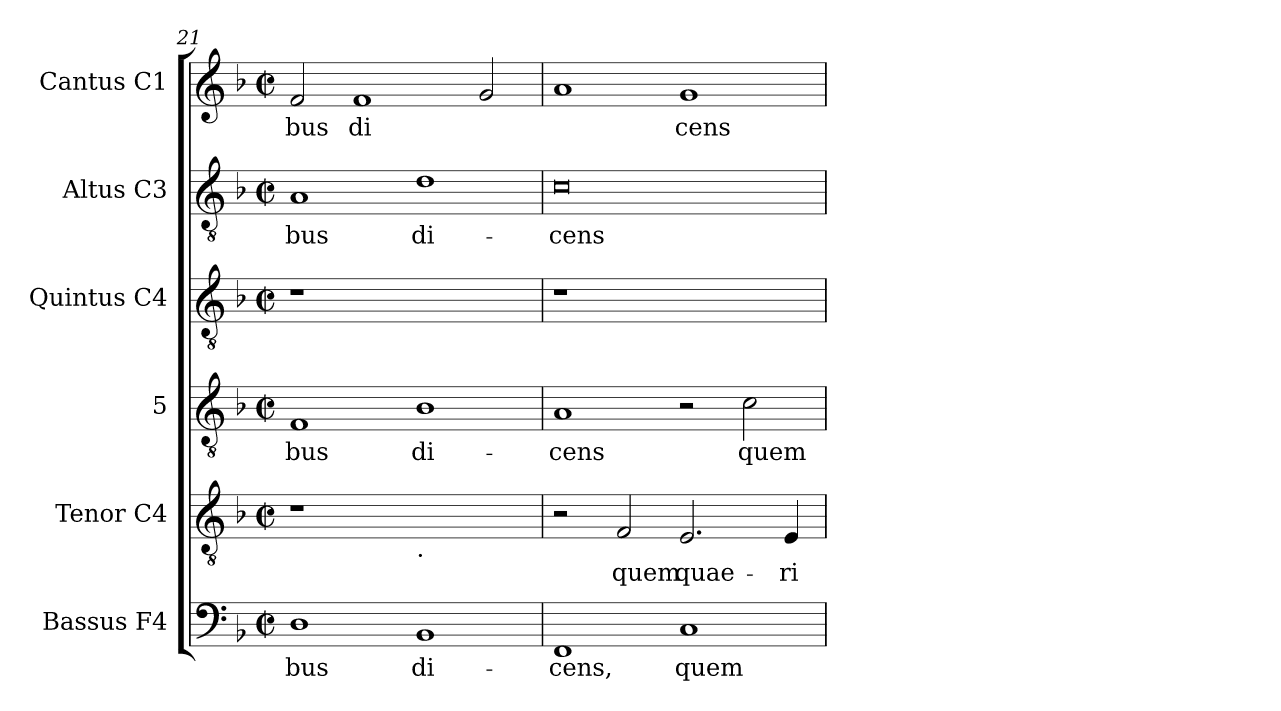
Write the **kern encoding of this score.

**kern	**text	**kern	**text	**kern	**text	**kern	**kern	**text	**kern	**text
*part6	*part6	*part5	*part5	*part4	*part4	*part3	*part2	*part2	*part1	*part1
*staff6	*staff6	*staff5	*staff5	*staff4	*staff4	*staff3	*staff2	*staff2	*staff1	*staff1
*I"Bassus  F4	*	*I"Tenor  C4	*	*I"5	*	*I"Quintus  C4	*I"Altus  C3	*	*I"Cantus  C1	*
*I'B	*	*I'T	*	*	*	*	*I'A	*	*I'C	*
!!LO:LB:g=z
*clefF4	*	*clefGv2	*	*clefGv2	*	*clefGv2	*clefGv2	*	*clefG2	*
*k[b-]	*	*k[b-]	*	*k[b-]	*	*k[b-]	*k[b-]	*	*k[b-]	*
*F:	*	*F:	*	*F:	*	*F:	*F:	*	*F:	*
*M2/2	*	*M2/2	*	*M2/2	*	*M2/2	*M2/2	*	*M2/2	*
*met(c|)	*	*met(c|)	*	*met(c|)	*	*met(c|)	*met(c|)	*	*met(c|)	*
=21	=21	=21	=21	=21	=21	=21	=21	=21	=21	=21
!	!LO:LY:b:cj	!	!	!	!LO:LY:b:cj	!	!	!LO:LY:b:cj	!	!LO:LY:b:cj
1D	-bus	1r	.	1F	-bus	1r	1A	-bus	2f/	-bus
!	!	!	!	!	!	!	!	!	!	!LO:LY:b:cj
.	.	.	.	.	.	.	.	.	1f	di-
!	!	!LO:TX:b:t=.	!	!	!	!	!	!	!	!
!	!LO:LY:b:cj	!	!	!	!LO:LY:b:cj	!	!	!LO:LY:b:cj	!	!
1BB-	di-	1ryy	.	1B-	di-	1ryy	1d	di-	.	.
!	!	!	!	!	!	!	!	!	!	!LO:LY:b:cj
.	.	.	.	.	.	.	.	.	2g/	--
=22	=22	=22	=22	=22	=22	=22	=22	=22	=22	=22
!	!LO:LY:b:cj	!	!	!	!LO:LY:b:cj	!	!	!LO:LY:b:cj	!	!LO:LY:b:cj
1FF	-cens,	2r	.	1A	-cens	1r	0c	-cens	1a	--
!	!	!	!LO:LY:b:cj	!	!	!	!	!	!	!
.	.	2F/	quem	.	.	.	.	.	.	.
!	!LO:LY:b:cj	!	!LO:LY:b:cj	!	!	!	!	!	!	!LO:LY:b:cj
1C	quem	2.E/	quae-	2r	.	1ryy	.	.	1g	-cens
!	!	!	!	!	!LO:LY:b:cj	!	!	!	!	!
.	.	.	.	2c\	quem	.	.	.	.	.
!	!	!	!LO:LY:b:cj	!	!	!	!	!	!	!
.	.	4E/	-ri-	.	.	.	.	.	.	.
=	=	=	=	=	=	=	=	=	=	=
*-	*-	*-	*-	*-	*-	*-	*-	*-	*-	*-
